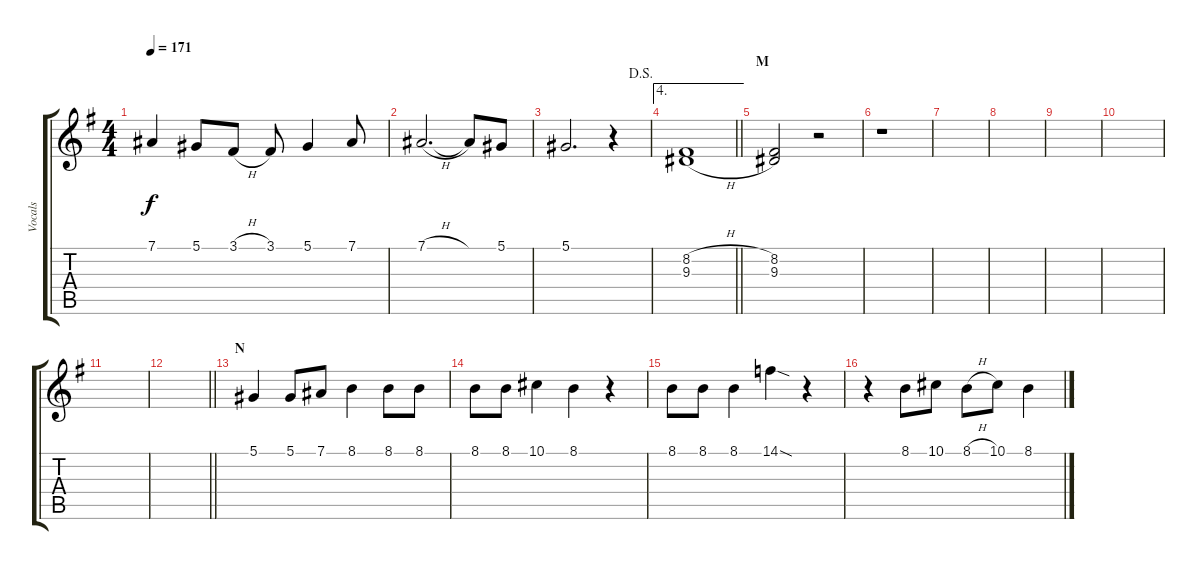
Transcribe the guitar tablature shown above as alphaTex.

\track ("Vocals" "Vocals") {instrument choiraahs}
\staff {score tabs}
\tuning (Eb4 Bb3 Gb3 Db3 Ab2 Eb2) {hide}
\ts (4 4)
\tempo 171
\clef g2
\ks g
7.1.4{dy f} 5.1.8 3.1{h}.8 3.1.8 5.1.4 7.1.8 |
7.1{h}.2{d} 7.1{t}.8 5.1.8 |
\jump dalsegno
5.1.2{d} r.4 |
\ae 4
\barLineRight lightlight
(8.2{h} 9.3{h}).1 |
\section ("" "M")
(8.2 9.3).2 r.2 |
r.1 |
|
|
|
|
|
\barLineRight lightlight
|
\section ("" "N")
5.1.4 5.1.8 7.1.8 8.1.4 8.1.8 8.1.8 |
8.1.8 8.1.8 10.1.4 8.1.4 r.4 |
8.1.8 8.1.8 8.1.4 14.1{sod}.4 r.4 |
r.4 8.1.8 10.1.8 8.1{h}.8 10.1.8 8.1.4
